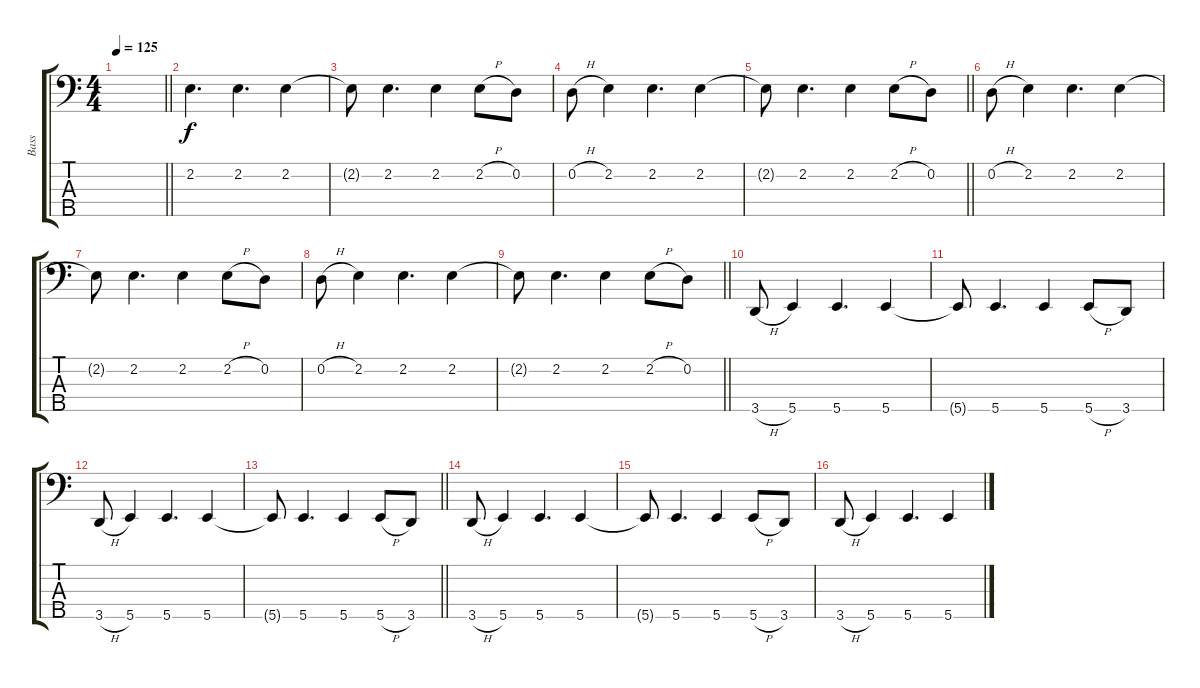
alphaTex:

\track ("Bass" "Bass") {instrument electricbassfinger}
\staff {score tabs}
\tuning (G2 D2 A1 E1 B0) {hide}
\ts (4 4)
\tempo 125
\clef f4
\barLineRight lightlight
\ks c
|
\section ("" "")
2.2.4{d} 2.2.4{d} 2.2.4 |
2.2{t}.8 2.2.4{d} 2.2.4 2.2{h}.8 0.2.8 |
0.2{h}.8 2.2.4 2.2.4{d} 2.2.4 |
\barLineRight lightlight
2.2{t}.8 2.2.4{d} 2.2.4 2.2{h}.8 0.2.8 |
0.2{h}.8 2.2.4 2.2.4{d} 2.2.4 |
2.2{t}.8 2.2.4{d} 2.2.4 2.2{h}.8 0.2.8 |
0.2{h}.8 2.2.4 2.2.4{d} 2.2.4 |
\barLineRight lightlight
2.2{t}.8 2.2.4{d} 2.2.4 2.2{h}.8 0.2.8 |
3.5{h}.8 5.5.4 5.5.4{d} 5.5.4 |
5.5{t}.8 5.5.4{d} 5.5.4 5.5{h}.8 3.5.8 |
3.5{h}.8 5.5.4 5.5.4{d} 5.5.4 |
\barLineRight lightlight
5.5{t}.8 5.5.4{d} 5.5.4 5.5{h}.8 3.5.8 |
3.5{h}.8 5.5.4 5.5.4{d} 5.5.4 |
5.5{t}.8 5.5.4{d} 5.5.4 5.5{h}.8 3.5.8 |
3.5{h}.8 5.5.4 5.5.4{d} 5.5.4
